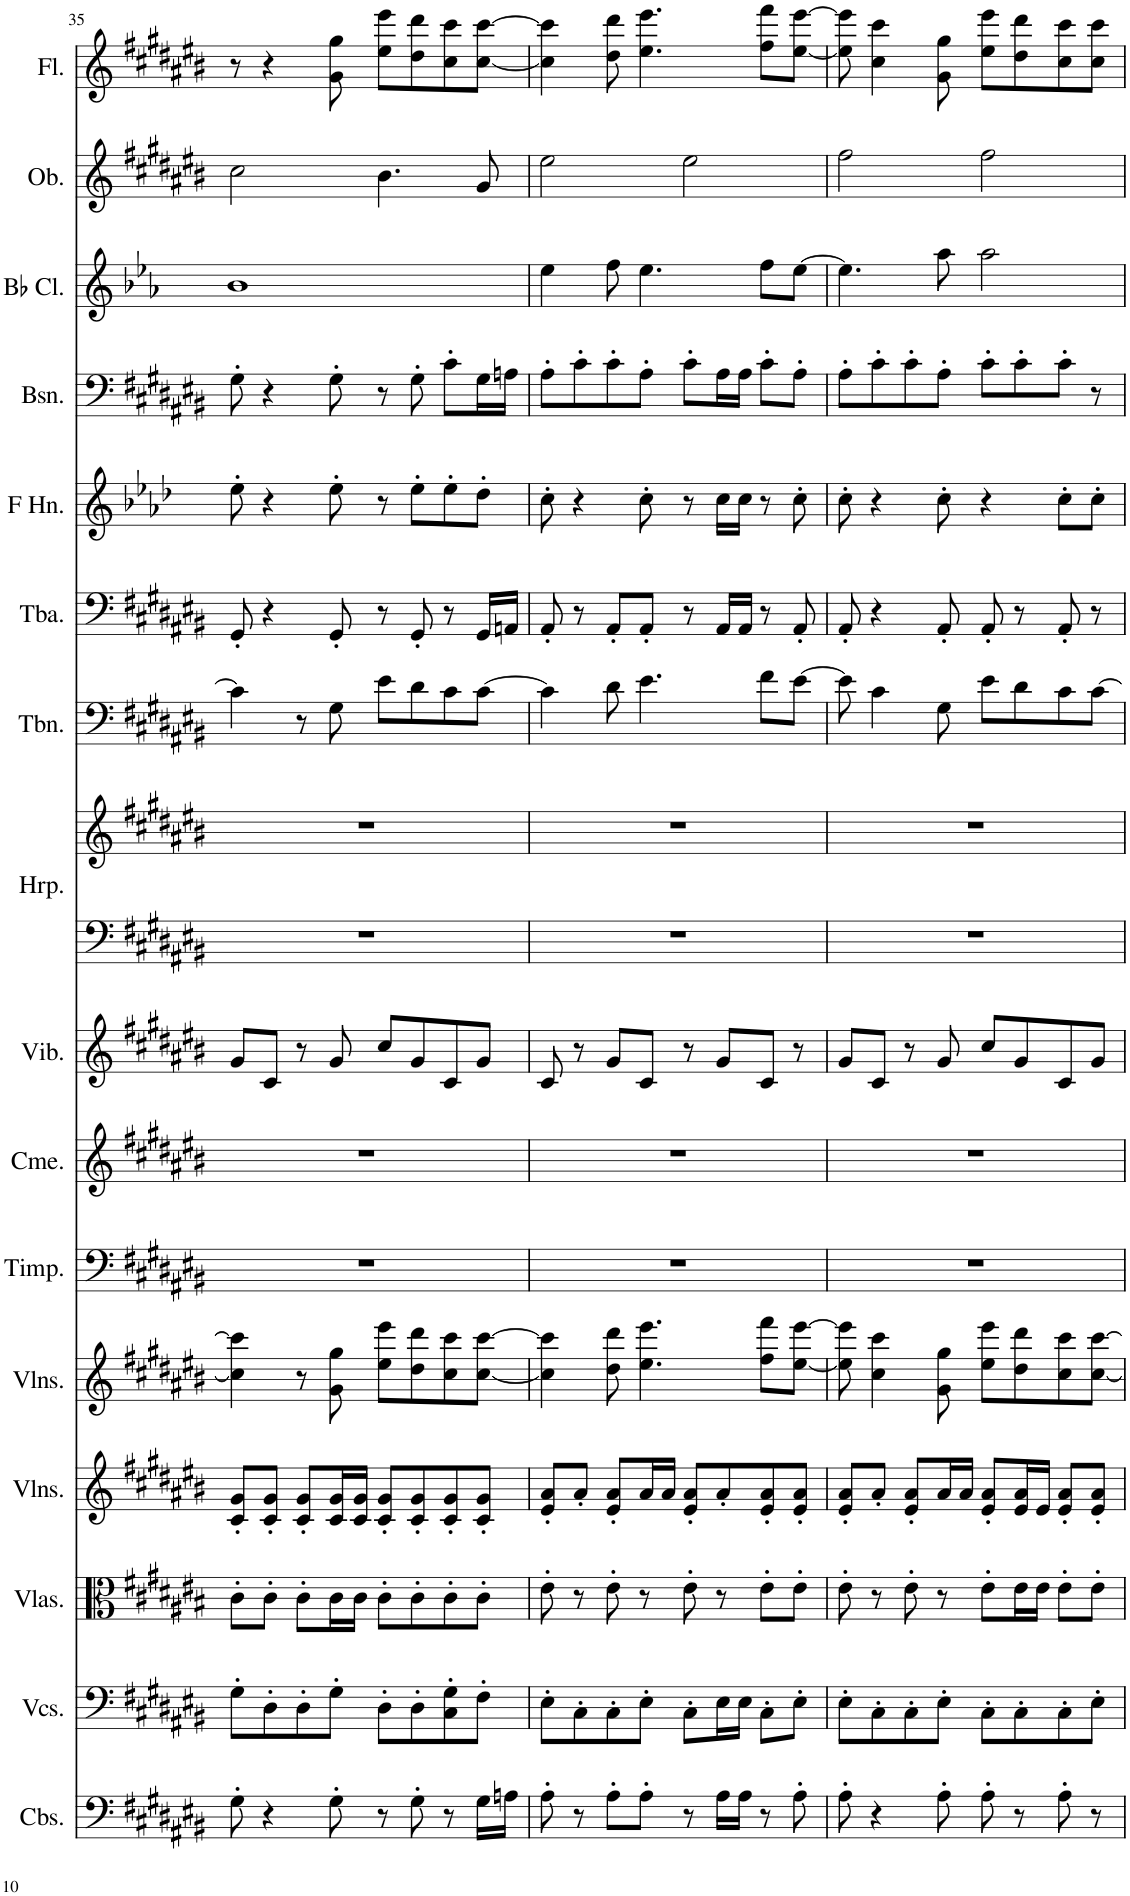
**kern	**kern	**kern	**kern	**kern	**kern	**kern	**kern	**kern	**kern	**kern	**kern	**kern	**kern	**kern	**kern	**kern
*part16	*part15	*part14	*part13	*part12	*part11	*part10	*part9	*part8	*part8	*part7	*part6	*part5	*part4	*part3	*part2	*part1
*staff17	*staff16	*staff15	*staff14	*staff13	*staff12	*staff11	*staff10	*staff9	*staff8	*staff7	*staff6	*staff5	*staff4	*staff3	*staff2	*staff1
*I"Contrabasses	*I"Violoncellos	*I"Violas	*I"Violins	*I"Violins	*I"Timpani	*I"Chimes	*I"Vibraphone	*I"Harp	*	*I"Trombone	*I"Tuba	*I"Horn in F	*I"Bassoon	*I"Bb Clarinet	*I"Oboe	*I"Flute
*I'Cbs.	*I'Vcs.	*I'Vlas.	*I'Vlns.	*I'Vlns.	*I'Timp.	*I'Cme.	*I'Vib.	*I'Hrp.	*	*I'Tbn.	*I'Tba.	*	*I'Bsn.	*I'Bb Cl.	*I'Ob.	*I'Fl.
!!LO:PB:g=z
*clefF4	*clefF4	*clefC3	*clefG2	*clefG2	*clefF4	*clefG2	*clefG2	*clefF4	*clefG2	*clefF4	*clefF4	*clefG2	*clefF4	*clefG2	*clefG2	*clefG2
*Trd7c12	*	*	*	*	*	*	*	*	*	*	*	*Trd4c7	*	*Trd1c2	*	*
*k[f#c#g#d#a#e#b#]	*k[f#c#g#d#a#e#b#]	*k[f#c#g#d#a#e#b#]	*k[f#c#g#d#a#e#b#]	*k[f#c#g#d#a#e#b#]	*k[f#c#g#d#a#e#b#]	*k[f#c#g#d#a#e#b#]	*k[f#c#g#d#a#e#b#]	*k[f#c#g#d#a#e#b#]	*k[f#c#g#d#a#e#b#]	*k[f#c#g#d#a#e#b#]	*k[f#c#g#d#a#e#b#]	*k[b-e-a-d-]	*k[f#c#g#d#a#e#b#]	*k[b-e-a-]	*k[f#c#g#d#a#e#b#]	*k[f#c#g#d#a#e#b#]
*M4/4	*M4/4	*M4/4	*M4/4	*M4/4	*M4/4	*M4/4	*M4/4	*M4/4	*M4/4	*M4/4	*M4/4	*M4/4	*M4/4	*M4/4	*M4/4	*M4/4
=35	=35	=35	=35	=35	=35	=35	=35	=35	=35	=35	=35	=35	=35	=35	=35	=35
8G#'\	8G#'\L	8c#'\L	8c#/' 8g#/'L	4cc#\] 4ccc#\]	1r	1r	8g#/L	1r	1r	4c#\]	8GG#'/	8ee-'\	8G#'\	1b-	2cc#\	8r
4r	8D#'\	8c#'\J	8c#/' 8g#/'J	.	.	.	8c#/J	.	.	.	4r	4r	4r	.	.	4r
.	8D#'\	8c#'\L	8c#/' 8g#/'L	8r	.	.	8r	.	.	8r	.	.	.	.	.	.
8G#'\	8G#'\J	16c#\L	16c#/ 16g#/L	8g#\ 8gg#\	.	.	8g#/	.	.	8G#\	8GG#'/	8ee-'\	8G#'\	.	.	8g#\ 8gg#\
.	.	16c#\JJ	16c#/ 16g#/JJ	.	.	.	.	.	.	.	.	.	.	.	.	.
8r	8D#'\L	8c#'\L	8c#/' 8g#/'L	8ee#\ 8eee#\L	.	.	8cc#/L	.	.	8e#\L	8r	8r	8r	.	4.b#\	8ee#\ 8eee#\L
8G#'\	8D#'\	8c#'\	8c#/' 8g#/'	8dd#\ 8ddd#\	.	.	8g#/	.	.	8d#\	8GG#'/	8ee-'\L	8G#'\	.	.	8dd#\ 8ddd#\
8r	8C#\' 8G#\'	8c#'\	8c#/' 8g#/'	8cc#\ 8ccc#\	.	.	8c#/	.	.	8c#\	8r	8ee-'\	8c#'\L	.	.	8cc#\ 8ccc#\
16G#\LL	8F#'\J	8c#'\J	8c#/' 8g#/'J	[8cc#\ [8ccc#\J	.	.	8g#/J	.	.	[8c#\J	16GG#/LL	8dd-'\J	16G#\L	.	8g#/	[8cc#\ [8ccc#\J
16An\JJ	.	.	.	.	.	.	.	.	.	.	16AAn/JJ	.	16An\JJ	.	.	.
=36	=36	=36	=36	=36	=36	=36	=36	=36	=36	=36	=36	=36	=36	=36	=36	=36
8A#'\	8E#'\L	8e#'\	8e#/' 8a#/'L	4cc#\] 4ccc#\]	1r	1r	8c#/	1r	1r	4c#\]	8AA#'/	8cc'\	8A#'\L	4ee-\	2ee#\	4cc#\] 4ccc#\]
8r	8C#'\	8r	8a#'/J	.	.	.	8r	.	.	.	8r	4r	8c#'\	.	.	.
8A#'\L	8C#'\	8e#'\	8e#/' 8a#/'L	8dd#\ 8ddd#\	.	.	8g#/L	.	.	8d#\	8AA#'/L	.	8c#'\	8ff\	.	8dd#\ 8ddd#\
8A#'\J	8E#'\J	8r	16a#/L	4.ee#\ 4.eee#\	.	.	8c#/J	.	.	4.e#\	8AA#'/J	8cc'\	8A#'\J	4.ee-\	.	4.ee#\ 4.eee#\
.	.	.	16a#/JJ	.	.	.	.	.	.	.	.	.	.	.	.	.
8r	8C#'\L	8e#'\	8e#/' 8a#/'L	.	.	.	8r	.	.	.	8r	8r	8c#'\L	.	2ee#\	.
16A#\LL	16E#\L	8r	8a#'/	.	.	.	8g#/L	.	.	.	16AA#/LL	16cc\LL	16A#\L	.	.	.
16A#\JJ	16E#\JJ	.	.	.	.	.	.	.	.	.	16AA#/JJ	16cc\JJ	16A#\JJ	.	.	.
8r	8C#'\L	8e#'\L	8e#/' 8a#/'	8ff#\ 8fff#\L	.	.	8c#/J	.	.	8f#\L	8r	8r	8c#'\L	8ff\L	.	8ff#\ 8fff#\L
8A#'\	8E#'\J	8e#'\J	8e#/' 8a#/'J	[8ee#\ [8eee#\J	.	.	8r	.	.	[8e#\J	8AA#'/	8cc'\	8A#'\J	[8ee-\J	.	[8ee#\ [8eee#\J
=37	=37	=37	=37	=37	=37	=37	=37	=37	=37	=37	=37	=37	=37	=37	=37	=37
8A#'\	8E#'\L	8e#'\	8e#/' 8a#/'L	8ee#\] 8eee#\]	1r	1r	8g#/L	1r	1r	8e#\]	8AA#'/	8cc'\	8A#'\L	4.ee-\]	2ff#\	8ee#\] 8eee#\]
4r	8C#'\	8r	8a#'/J	4cc#\ 4ccc#\	.	.	8c#/J	.	.	4c#\	4r	4r	8c#'\	.	.	4cc#\ 4ccc#\
.	8C#'\	8e#'\	8e#/' 8a#/'L	.	.	.	8r	.	.	.	.	.	8c#'\	.	.	.
8A#'\	8E#'\J	8r	16a#/L	8g#\ 8gg#\	.	.	8g#/	.	.	8G#\	8AA#'/	8cc'\	8A#'\J	8aa-\	.	8g#\ 8gg#\
.	.	.	16a#/JJ	.	.	.	.	.	.	.	.	.	.	.	.	.
8A#'\	8C#'\L	8e#'\L	8e#/' 8a#/'L	8ee#\ 8eee#\L	.	.	8cc#/L	.	.	8e#\L	8AA#'/	4r	8c#'\L	2aa-\	2ff#\	8ee#\ 8eee#\L
8r	8C#'\	16e#\L	16e#/ 16a#/L	8dd#\ 8ddd#\	.	.	8g#/	.	.	8d#\	8r	.	8c#'\	.	.	8dd#\ 8ddd#\
.	.	16e#\JJ	16e#/JJ	.	.	.	.	.	.	.	.	.	.	.	.	.
8A#'\	8C#'\	8e#'\L	8e#/' 8a#/'L	8cc#\ 8ccc#\	.	.	8c#/	.	.	8c#\	8AA#'/	8cc'\L	8c#'\J	.	.	8cc#\ 8ccc#\
8r	8E#'\J	8e#'\J	8e#/' 8a#/'J	[8cc#\ [8ccc#\J	.	.	8g#/J	.	.	[8c#\J	8r	8cc'\J	8r	.	.	8cc#\ 8ccc#\J
=	=	=	=	=	=	=	=	=	=	=	=	=	=	=	=	=
*-	*-	*-	*-	*-	*-	*-	*-	*-	*-	*-	*-	*-	*-	*-	*-	*-
